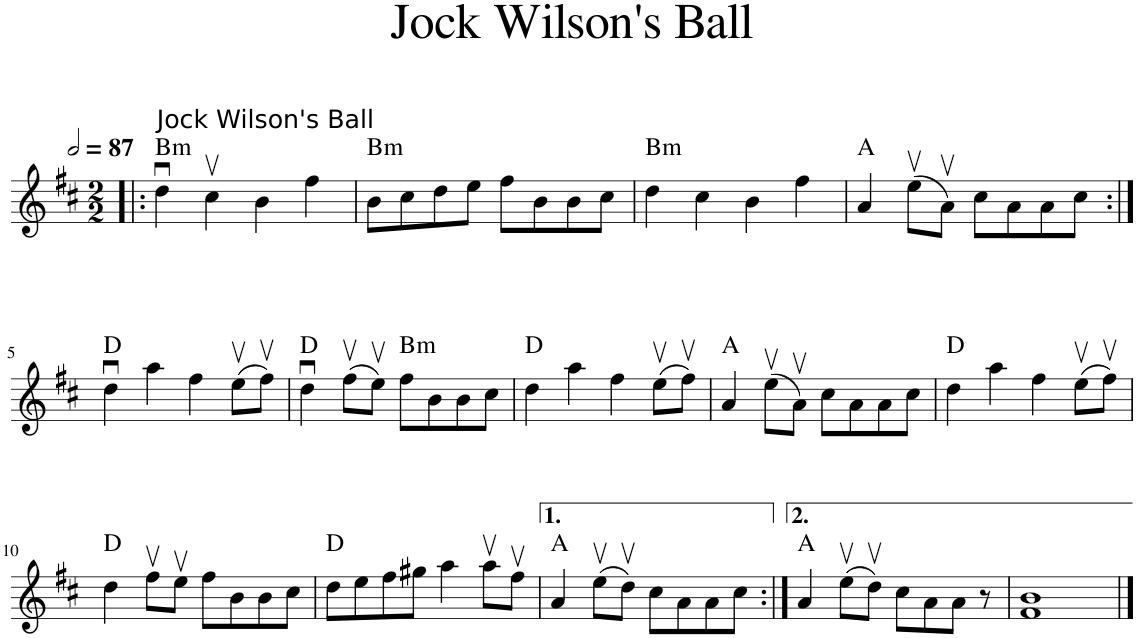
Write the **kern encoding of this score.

**kern	**harte
*part1	*part1
*staff1	*
*I"Violin	*
*I'Vln.	*
*clefG2	*
*k[f#c#]	*
*M2/2	*
*MM174	*
=1!|:	=1!|:
!LO:TX:a:t=Jock Wilson's Ball	!LO:H:kt=m
4ddu\	B:min
4cc#v\	.
4b\	.
4ff#\	.
=2	=2
!	!LO:H:kt=m
8b\L	B:min
8cc#\	.
8dd\	.
8ee\J	.
8ff#\L	.
8b\	.
8b\	.
8cc#\J	.
=3	=3
!	!LO:H:kt=m
4dd\	B:min
4cc#\	.
4b\	.
4ff#\	.
=4	=4
4a/	A:maj
(8eev\L	.
8av\J)	.
8cc#\L	.
8a\	.
8a\	.
8cc#\J	.
!!LO:LB:g=z
=5:|!	=5:|!
4ddu\	D:maj
4aa\	.
4ff#\	.
(8eev\L	.
8ff#v\J)	.
=6	=6
4ddu\	D:maj
(8ff#v\L	.
8eev\J)	.
!	!LO:H:kt=m
8ff#\L	B:min
8b\	.
8b\	.
8cc#\J	.
=7	=7
4dd\	D:maj
4aa\	.
4ff#\	.
(8eev\L	.
8ff#v\J)	.
=8	=8
4a/	A:maj
(8eev\L	.
8av\J)	.
8cc#\L	.
8a\	.
8a\	.
8cc#\J	.
=9	=9
4dd\	D:maj
4aa\	.
4ff#\	.
(8eev\L	.
8ff#v\J)	.
!!LO:LB:g=z
=10	=10
4dd\	D:maj
8ff#v\L	.
8eev\J	.
8ff#\L	.
8b\	.
8b\	.
8cc#\J	.
=11	=11
8dd\L	D:maj
8ee\	.
8ff#\	.
8gg#X\J	.
4aa\	.
8aav\L	.
8ff#v\J	.
=12	=12
4a/	A:maj
(8eev\L	.
8ddv\J)	.
8cc#\L	.
8a\	.
8a\	.
8cc#\J	.
=13:|!	=13:|!
4a/	A:maj
(8eev\L	.
8ddv\J)	.
8cc#\L	.
8a\	.
8a\J	.
8r	.
=14	=14
1f# 1b	.
==	==
*-	*-
